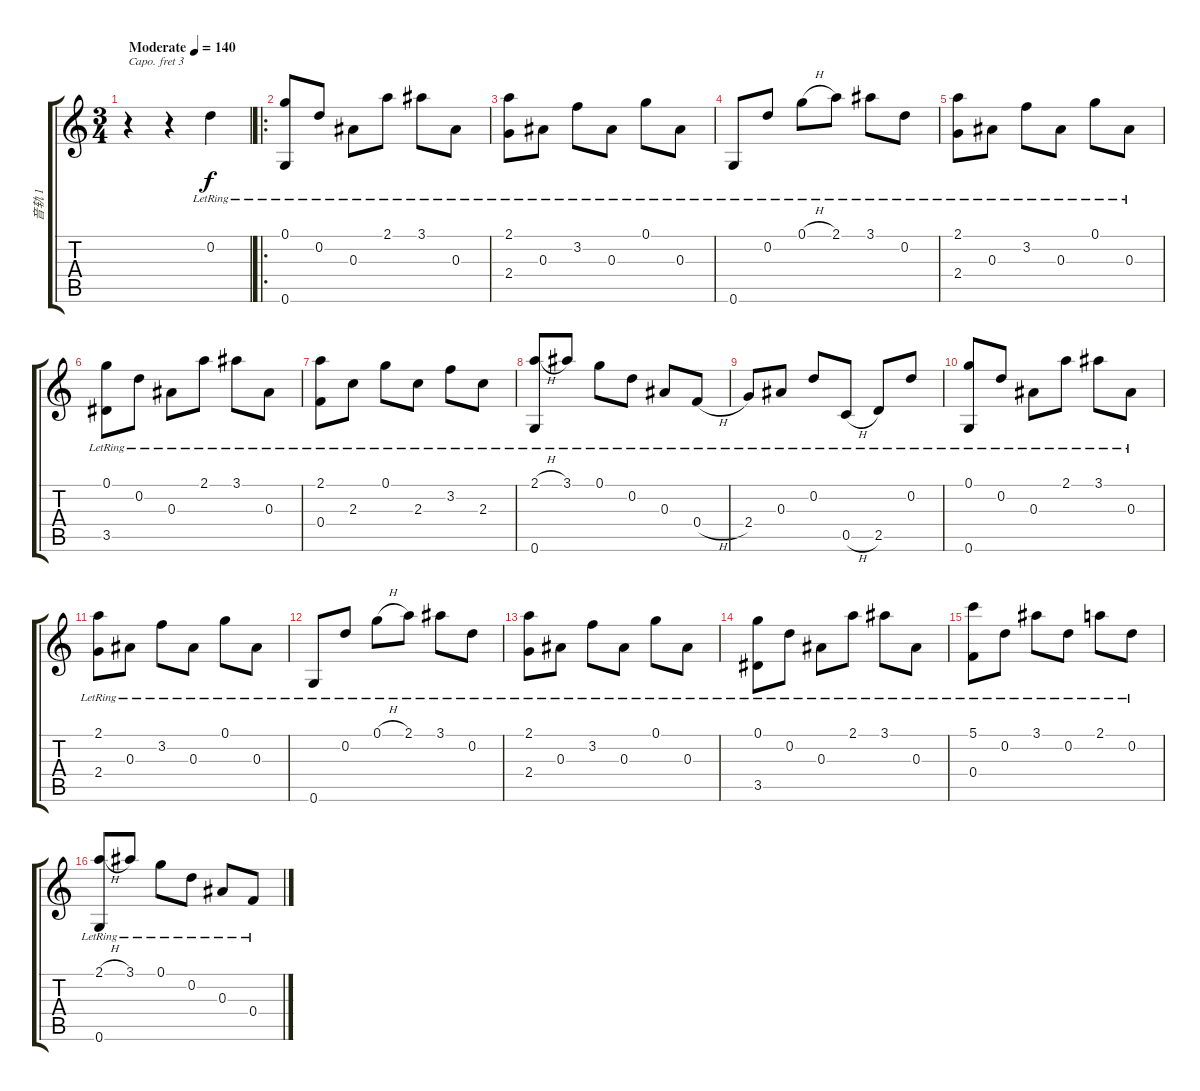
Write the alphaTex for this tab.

\track ("音轨 1" "音轨 1") {instrument acousticguitarnylon}
\staff {score tabs}
\capo 3
\tuning (E4 B3 G3 D3 A2 E2) {hide}
\ts (3 4)
\tempo (140 "Moderate")
\clef g2
\ks c
r.4{dy f instrument acousticguitarnylon} r.4 0.2{lr}.4 |
\ro
(0.1{lr} 0.6{lr}).8 0.2{lr}.8 0.3{lr}.8 2.1{lr}.8 3.1{lr}.8 0.3{lr}.8 |
(2.1{lr} 2.4{lr}).8 0.3{lr}.8 3.2{lr}.8 0.3{lr}.8 0.1{lr}.8 0.3{lr}.8 |
0.6{lr}.8 0.2{lr}.8 0.1{h lr}.8 2.1{lr}.8 3.1{lr}.8 0.2{lr}.8 |
(2.1{lr} 2.4{lr}).8 0.3{lr}.8 3.2{lr}.8 0.3{lr}.8 0.1{lr}.8 0.3{lr}.8 |
(0.1{lr} 3.5{lr}).8 0.2{lr}.8 0.3{lr}.8 2.1{lr}.8 3.1{lr}.8 0.3{lr}.8 |
(2.1{lr} 0.4{lr}).8 2.3{lr}.8 0.1{lr}.8 2.3{lr}.8 3.2{lr}.8 2.3{lr}.8 |
(2.1{h lr} 0.6{lr}).8 3.1{lr}.8 0.1{lr}.8 0.2{lr}.8 0.3{lr}.8 0.4{h lr}.8 |
2.4{lr}.8 0.3{lr}.8 0.2{lr}.8 0.5{h lr}.8 2.5{lr}.8 0.2{lr}.8 |
(0.1{lr} 0.6{lr}).8 0.2{lr}.8 0.3{lr}.8 2.1{lr}.8 3.1{lr}.8 0.3{lr}.8 |
(2.1{lr} 2.4{lr}).8 0.3{lr}.8 3.2{lr}.8 0.3{lr}.8 0.1{lr}.8 0.3{lr}.8 |
0.6{lr}.8 0.2{lr}.8 0.1{h lr}.8 2.1{lr}.8 3.1{lr}.8 0.2{lr}.8 |
(2.1{lr} 2.4{lr}).8 0.3{lr}.8 3.2{lr}.8 0.3{lr}.8 0.1{lr}.8 0.3{lr}.8 |
(0.1{lr} 3.5{lr}).8 0.2{lr}.8 0.3{lr}.8 2.1{lr}.8 3.1{lr}.8 0.3{lr}.8 |
(5.1{lr} 0.4{lr}).8 0.2{lr}.8 3.1{lr}.8 0.2{lr}.8 2.1{lr}.8 0.2{lr}.8 |
(2.1{h lr} 0.6{lr}).8 3.1{lr}.8 0.1{lr}.8 0.2{lr}.8 0.3{lr}.8 0.4{h lr}.8
